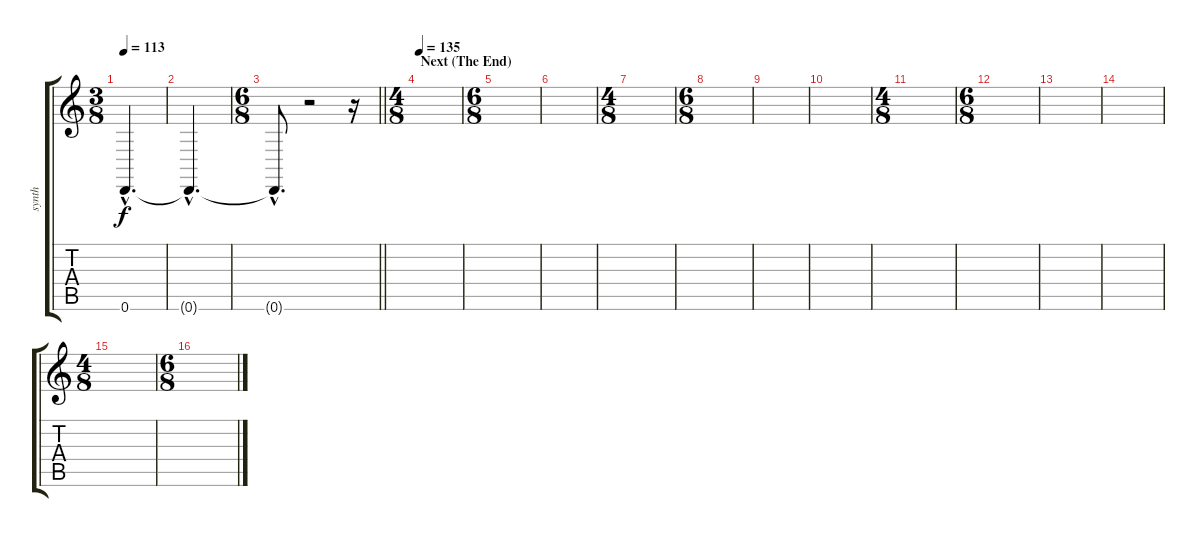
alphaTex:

\track ("synth" "synth") {instrument lead2sawtooth}
\staff {score tabs}
\tuning (E4 B3 G3 D3 A2 D2) {hide}
\ts (3 8)
\tempo 113
\clef g2
\ks c
0.6{hac t}.4{d dy f} |
0.6{hac t}.4{d} |
\ts (6 8)
\barLineRight lightlight
0.6{hac t}.8{d} r.2 r.16 |
\ts (4 8)
\section ("" "Next (The End)")
\tempo 135
|
\ts (6 8)
|
|
\ts (4 8)
|
\ts (6 8)
|
|
|
\ts (4 8)
|
\ts (6 8)
|
|
|
\ts (4 8)
|
\ts (6 8)
